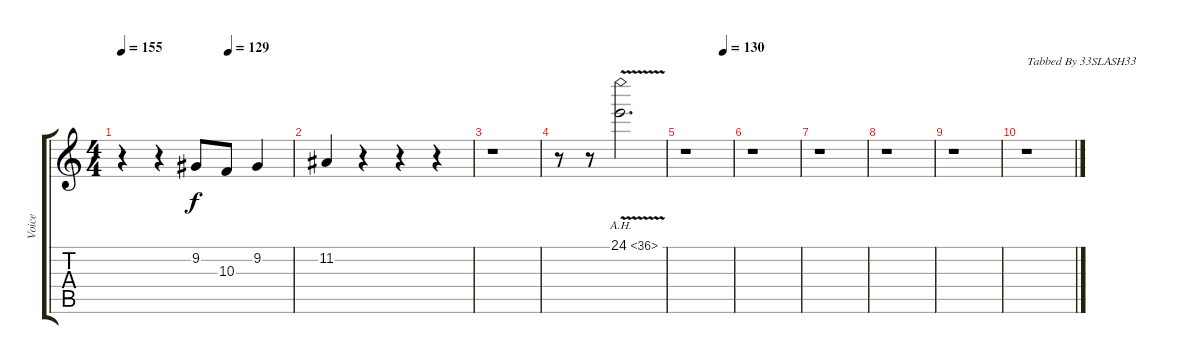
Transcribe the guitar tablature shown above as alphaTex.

\track ("Voice" "Voice") {instrument lead8bassandlead}
\staff {score tabs}
\tuning (E4 B3 G3 D3 A2 E2) {hide}
\ts (4 4)
\tempo 155
\tempo (129 0.625)
\clef g2
\ks c
r.4{dy f} r.4 9.2.8 10.3.8 9.2.4 |
11.2.4 r.4 r.4 r.4 |
r.1 |
r.8 r.8 24.1{ah 12 v}.2{d} |
\tempo (130 0.8125)
r.1 |
r.1 |
r.1 |
r.1 |
r.1 |
r.1{txt "Tabbed By 33SLASH33"}
